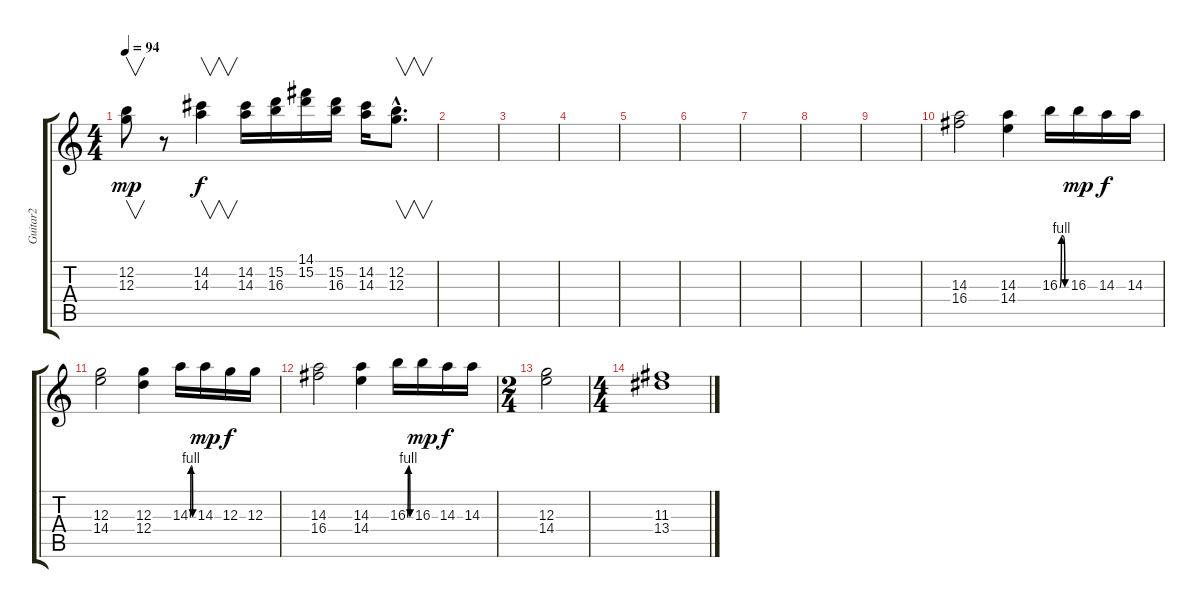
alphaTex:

\track ("Guitar2" "Guitar2") {instrument distortionguitar}
\staff {score tabs}
\tuning (E4 B3 G3 D3 A2 E2) {hide}
\ts (4 4)
\tempo 94
\clef g2
\ks c
(12.2 12.3).8{v dy mp} r.8 (14.2 14.3).4{v dy f} (14.2 14.3).16 (15.2 16.3).16 (14.1 15.2).16 (15.2 16.3).16 (14.2 14.3).16 (12.2{hac} 12.3{hac}).8{v d} |
|
|
|
|
|
|
|
|
(14.3 16.4).2 (14.3 14.4).4 16.3{be (custom 0 0 15 4 30 4 45 0 60 0)}.16 16.3.16{dy mp} 14.3.16{dy f} 14.3.16 |
(12.3 14.4).2 (12.3 12.4).4 14.3{be (custom 0 0 15 4 30 4 45 0 60 0)}.16 14.3.16{dy mp} 12.3.16{dy f} 12.3.16 |
(14.3 16.4).2 (14.3 14.4).4 16.3{be (custom 0 0 15 4 30 4 45 0 60 0)}.16 16.3.16{dy mp} 14.3.16{dy f} 14.3.16 |
\ts (2 4)
(12.3 14.4).2 |
\ts (4 4)
(11.3 13.4).1
